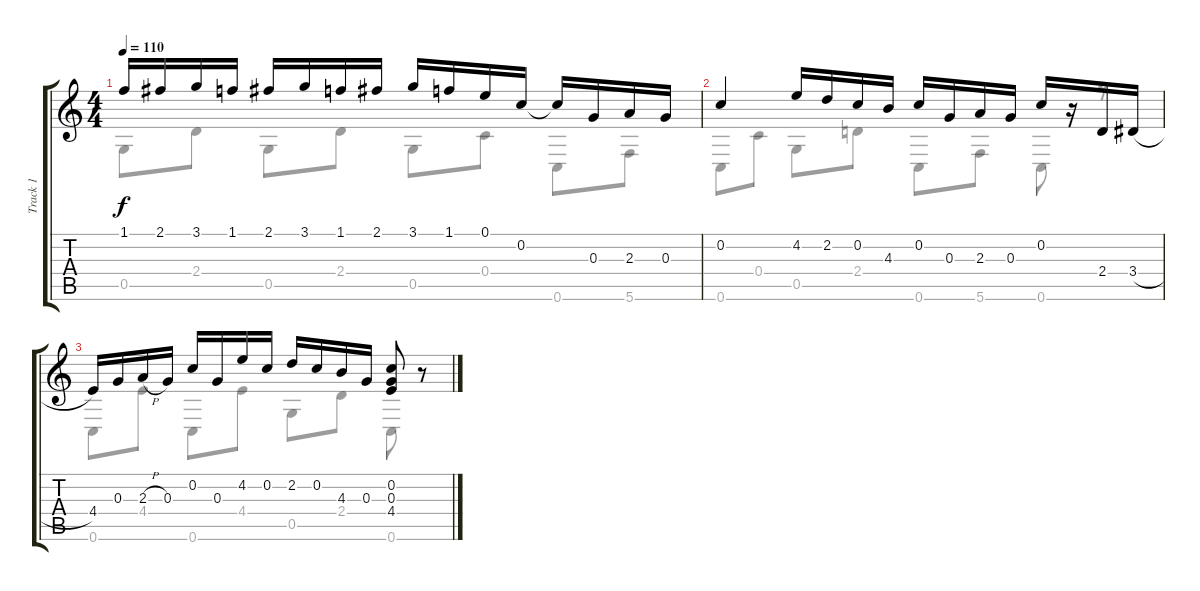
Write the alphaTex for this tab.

\track ("Track 1" "Track 1") {instrument acousticguitarsteel}
\staff {score tabs}
\tuning (E4 C4 G3 C3 G2 C2) {hide}
\voice
\ts (4 4)
\tempo 110
\clef g2
\ks c
1.1.16{dy f} 2.1.16 3.1.16 1.1.16 2.1.16 3.1.16 1.1.16 2.1.16 3.1.16 1.1.16 0.1.16 0.2.16 0.2{t}.16 0.3.16 2.3.16 0.3.16 |
0.2.4 4.2.16 2.2.16 0.2.16 4.3.16 0.2.16 0.3.16 2.3.16 0.3.16 0.2.16 r.16 2.4.16 3.4{h}.16 |
4.4.16 0.3.16 2.3{h}.16 0.3.16 0.2.16 0.3.16 4.2.16 0.2.16 2.2.16 0.2.16 4.3.16 0.3.16 (0.2 0.3 4.4).8 r.8
\voice
\clef g2
\ottava regular
\simile none
\ks c
0.5.8{dy f} 2.4.8 0.5.8 2.4.8 0.5.8 0.4.8 0.6.8 5.6.8 |
0.6.8 0.4.8 0.5.8 2.4.8 0.6.8 5.6.8 0.6.8 r.8 |
0.6.8 4.4.8 0.6.8 4.4.8 0.5.8 2.4.8 0.6.8 r.8
